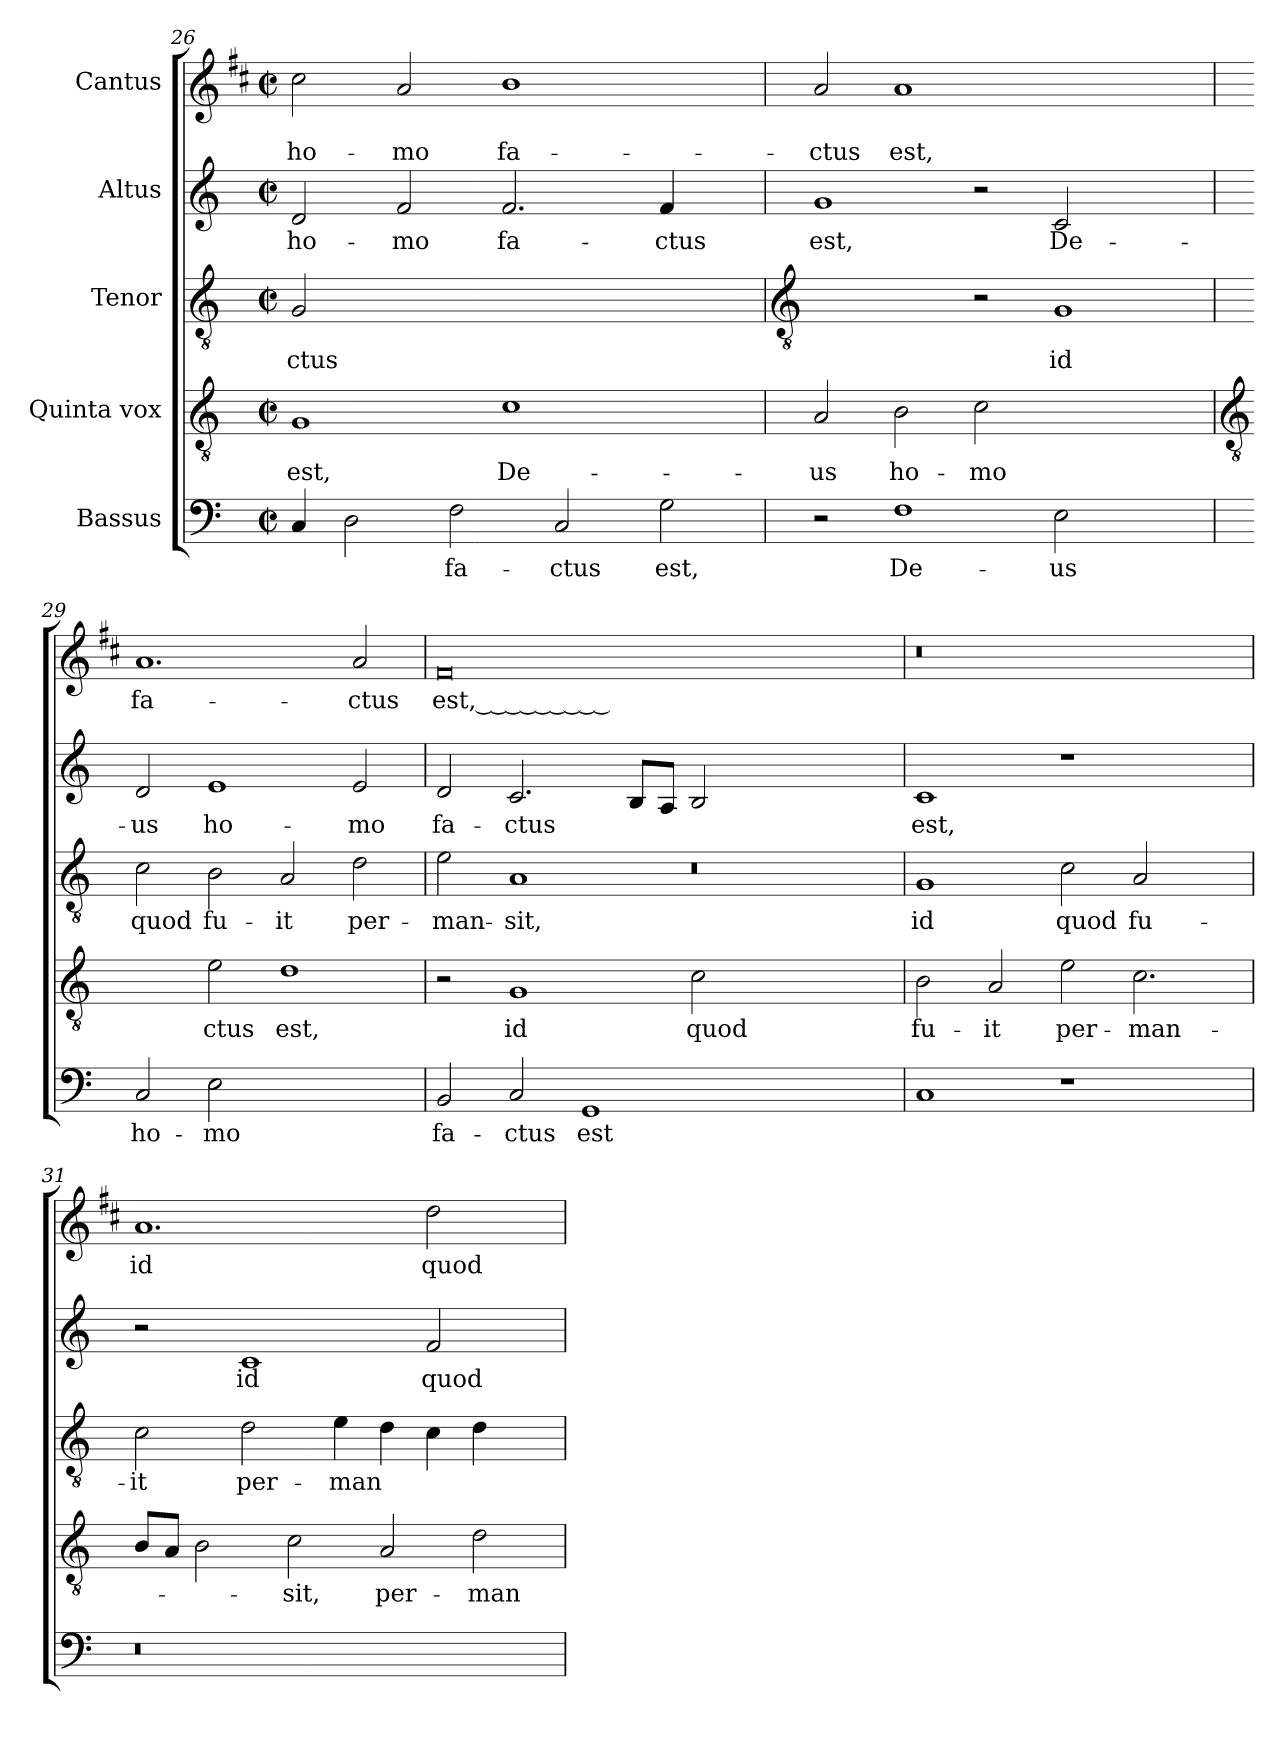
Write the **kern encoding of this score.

**kern	**text	**kern	**text	**kern	**text	**kern	**text	**kern	**text	**text
*part5	*part5	*part4	*part4	*part3	*part3	*part2	*part2	*part1	*part1	*part1
*staff5	*staff5	*staff4	*staff4	*staff3	*staff3	*staff2	*staff2	*staff1	*staff1	*staff1
*I"Bassus	*	*I"Quinta vox	*	*I"Tenor	*	*I"Altus	*	*I"Cantus	*	*
*clefF4	*	*clefGv2	*	*clefGv2	*	*clefG2	*	*clefG2	*	*
*	*	*	*	*	*	*	*	*ITrd1c2	*	*
*k[]	*	*k[]	*	*k[]	*	*k[]	*	*k[]	*	*
*C:	*	*C:	*	*C:	*	*C:	*	*C:	*	*
*M4/2	*	*M4/2	*	*M4/2	*	*M4/2	*	*M4/2	*	*
*met(c|)	*	*met(c|)	*	*met(c|)	*	*met(c|)	*	*met(c|)	*	*
=26	=26	=26	=26	=26	=26	=26	=26	=26	=26	=26
!	!	!	!LO:LY:b	!	!LO:LY:b	!	!LO:LY:b	!	!	!LO:LY:b
*	*	*	*	*	*	*	*	*^	*	*
4C	.	1G	est,	2G	-ctus	2d	ho-	2b	0ryy	.	ho-
2D	.	.	.	.	.	.	.	.	.	.	.
!	!	!	!	!	!LO:LY:b	!	!LO:LY:b	!	!	!	!LO:LY:b
.	.	.	.	[1Gyy	est,__________	2f	-mo	2g	.	.	-mo
!	!LO:LY:b	!	!	!	!	!	!	!	!	!	!
2F	fa-	.	.	.	.	.	.	.	.	.	.
!	!	!	!LO:LY:b	!	!	!	!LO:LY:b	!	!	!	!LO:LY:b
.	.	1c	De-	.	.	2.f	fa-	1a	.	.	fa-
!	!LO:LY:b	!	!	!	!	!	!	!	!	!	!
2C	-ctus	.	.	.	.	.	.	.	.	.	.
.	.	.	.	2.ryy	.	.	.	.	.	.	.
!	!LO:LY:b	!	!	!	!	!	!LO:LY:b	!	!	!	!
2G	est,	.	.	.	.	4f	-ctus	.	.	.	.
.	.	4ryy	.	.	.	4ryy	.	4ryy	4ryy	.	.
!!LO:LB:g=z	!!
=28	=28	=28	=28	=28	=28	=28	=28	=28	=28	=28	=28
*	*	*	*	*clefGv2	*	*	*	*	*	*	*
!	!	!	!LO:LY:b	!	!LO:LY:b	!	!LO:LY:b	!	!	!	!LO:LY:b
2r	.	2A	-us	1Gyy]	_______	1g	est,	2g	0ryy	.	-ctus
!	!LO:LY:b	!	!LO:LY:b	!	!	!	!	!	!	!	!LO:LY:b
1F	De-	2B	ho-	.	.	.	.	1g	.	.	est,
!	!	!	!LO:LY:b	!	!	!	!	!	!	!	!
.	.	2c	-mo	2r	.	2r	.	.	.	.	.
!	!LO:LY:b	!	!LO:LY:b	!	!LO:LY:b	!	!LO:LY:b	!	!	!	!
2E	-us	[2Byy	fa-	1G	id	2c	De-	2ryy	.	.	.
2ryy	.	2ryy	.	.	.	2ryy	.	2ryy	2ryy	.	.
!!LO:LB:g=z	!!
=29	=29	=29	=29	=29	=29	=29	=29	=29	=29	=29	=29
*	*	*clefGv2	*	*	*	*	*	*	*	*	*
!	!LO:LY:b	!	!	!	!LO:LY:b	!	!LO:LY:b	!	!	!LO:LY:b	!
2C	ho-	2Byy]	.	2c	quod	2d	-us	1.g	0ryy	fa-	.
!	!LO:LY:b	!	!LO:LY:b	!	!LO:LY:b	!	!LO:LY:b	!	!	!	!
2E	-mo	2e	-ctus	2B	fu-	1e	ho-	.	.	.	.
!	!	!	!LO:LY:b	!	!LO:LY:b	!	!	!	!	!	!
1ryy	.	1d	est,	2A	-it	.	.	.	.	.	.
!	!	!	!	!	!LO:LY:b	!	!LO:LY:b	!	!	!LO:LY:b	!
.	.	.	.	2d	per-	2e	-mo	2g	.	-ctus	.
!!LO:LB:g=z	!!
=29A	=29A	=29A	=29A	=29A	=29A	=29A	=29A	=29A	=29A	=29A	=29A
!	!LO:LY:b	!	!	!	!LO:LY:b	!	!LO:LY:b	!	!	!LO:LY:b	!
2BB	fa-	2r	.	2e	-man-	2d	fa-	0e	0ryy	est,__________	.
!	!LO:LY:b	!	!LO:LY:b	!	!LO:LY:b	!	!LO:LY:b	!	!	!	!
2C	-ctus	1G	id	1A	-sit,	2.c	-ctus	.	.	.	.
!	!LO:LY:b	!	!	!	!	!	!	!	!	!	!
1GG	est	.	.	.	.	.	.	.	.	.	.
.	.	.	.	.	.	8BL	.	.	.	.	.
.	.	.	.	.	.	8AJ	.	.	.	.	.
!	!	!	!LO:LY:b	!	!	!	!	!	!	!	!
.	.	2c	quod	0r	.	2B	.	.	.	.	.
1.ryy	.	1.ryy	.	.	.	1.ryy	.	1.ryy	1.ryy	.	.
=30A	=30A	=30A	=30A	=30A	=30A	=30A	=30A	=30A	=30A	=30A	=30A
!	!	!	!LO:LY:b	!	!LO:LY:b	!	!LO:LY:b	!	!	!	!
1C	.	2B	fu-	1G	id	1c	est,	0r	0ryy	.	.
!	!	!	!LO:LY:b	!	!	!	!	!	!	!	!
.	.	2A	-it	.	.	.	.	.	.	.	.
!	!	!	!LO:LY:b	!	!LO:LY:b	!	!	!	!	!	!
1r	.	2e	per-	2c	quod	1r	.	.	.	.	.
!	!	!	!LO:LY:b	!	!LO:LY:b	!	!	!	!	!	!
.	.	2.c	-man-	2A	fu-	.	.	.	.	.	.
4ryy	.	.	.	4ryy	.	4ryy	.	4ryy	4ryy	.	.
=31A	=31A	=31A	=31A	=31A	=31A	=31A	=31A	=31A	=31A	=31A	=31A
!	!	!	!	!	!LO:LY:b	!	!	!	!	!LO:LY:b	!
0r	.	8BL	.	2c	-it	2r	.	1.g	0ryy	id	.
.	.	8AJ	.	.	.	.	.	.	.	.	.
.	.	2B	.	.	.	.	.	.	.	.	.
!	!	!	!	!	!LO:LY:b	!	!LO:LY:b	!	!	!	!
.	.	.	.	2d	per-	1c	id	.	.	.	.
!	!	!	!LO:LY:b	!	!	!	!	!	!	!	!
.	.	2c	-sit,	.	.	.	.	.	.	.	.
!	!	!	!	!	!LO:LY:b	!	!	!	!	!	!
.	.	.	.	4e	-man	.	.	.	.	.	.
!	!	!	!LO:LY:b	!	!	!	!	!	!	!	!
.	.	2A	per-	4d	.	.	.	.	.	.	.
!	!	!	!	!	!	!	!LO:LY:b	!	!	!LO:LY:b	!
.	.	.	.	4c	.	2f	quod	2cc	.	quod	.
!	!	!	!LO:LY:b	!	!	!	!	!	!	!	!
.	.	2d	-man-	4d	.	.	.	.	.	.	.
4ryy	.	.	.	4ryy	.	4ryy	.	4ryy	4ryy	.	.
*	*	*	*	*	*	*	*	*v	*v	*	*
=	=	=	=	=	=	=	=	=	=	=
*-	*-	*-	*-	*-	*-	*-	*-	*-	*-	*-
